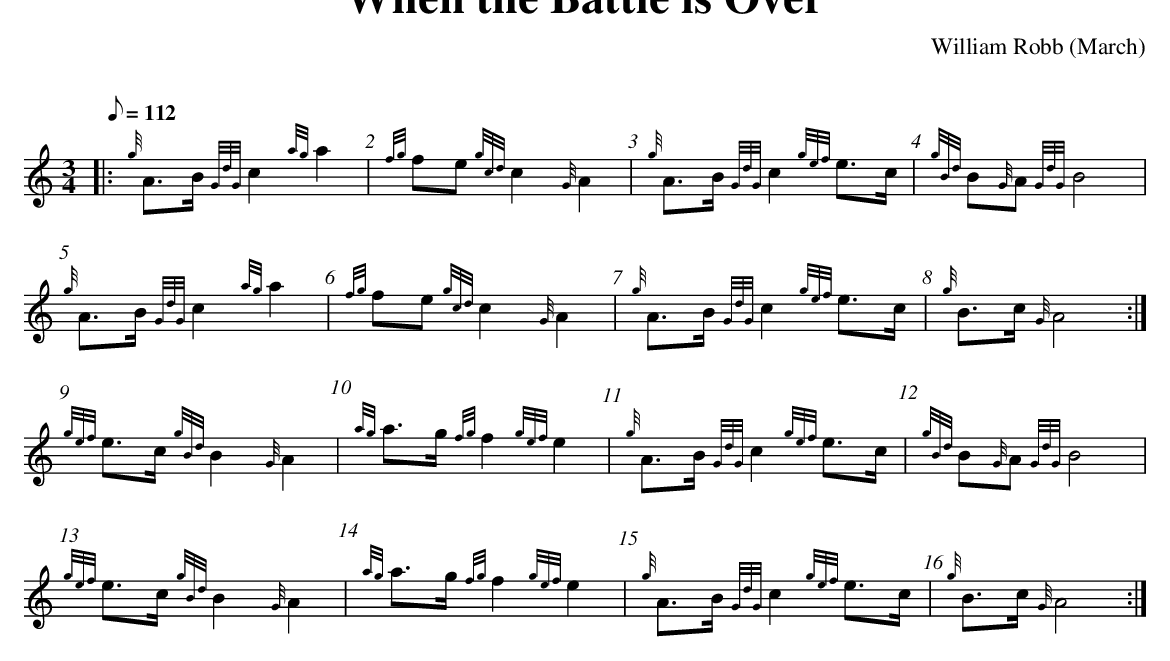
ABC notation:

X:1
T:When the Battle is Over
C:William Robb (March)
K:HP
L:1/8
M:3/4
Q:112
|:{g}A>B {GdG}c2 {ag}a2 | {fg}fe {gcd}c2 {G}A2 | {g}A>B {GdG}c2 {gef}e>c | {gBd}B{G}A {GdG}B4 |
\
{g}A>B {GdG}c2 {ag}a2 | {fg}fe {gcd}c2 {G}A2 | {g}A>B {GdG}c2 {gef}e>c | {g}B>c  {G}A4 :|
 \
{gef}e>c {gBd}B2{G}A2 | {ag}a>g {fg}f2 {gef}e2 | {g}A>B {GdG}c2 {gef}e>c | {gBd}B{G}A {GdG}B4 |
\
{gef}e>c {gBd}B2{G}A2 | {ag}a>g {fg}f2 {gef}e2 | {g}A>B {GdG}c2 {gef}e>c | {g}B>c  {G}A4 :|
